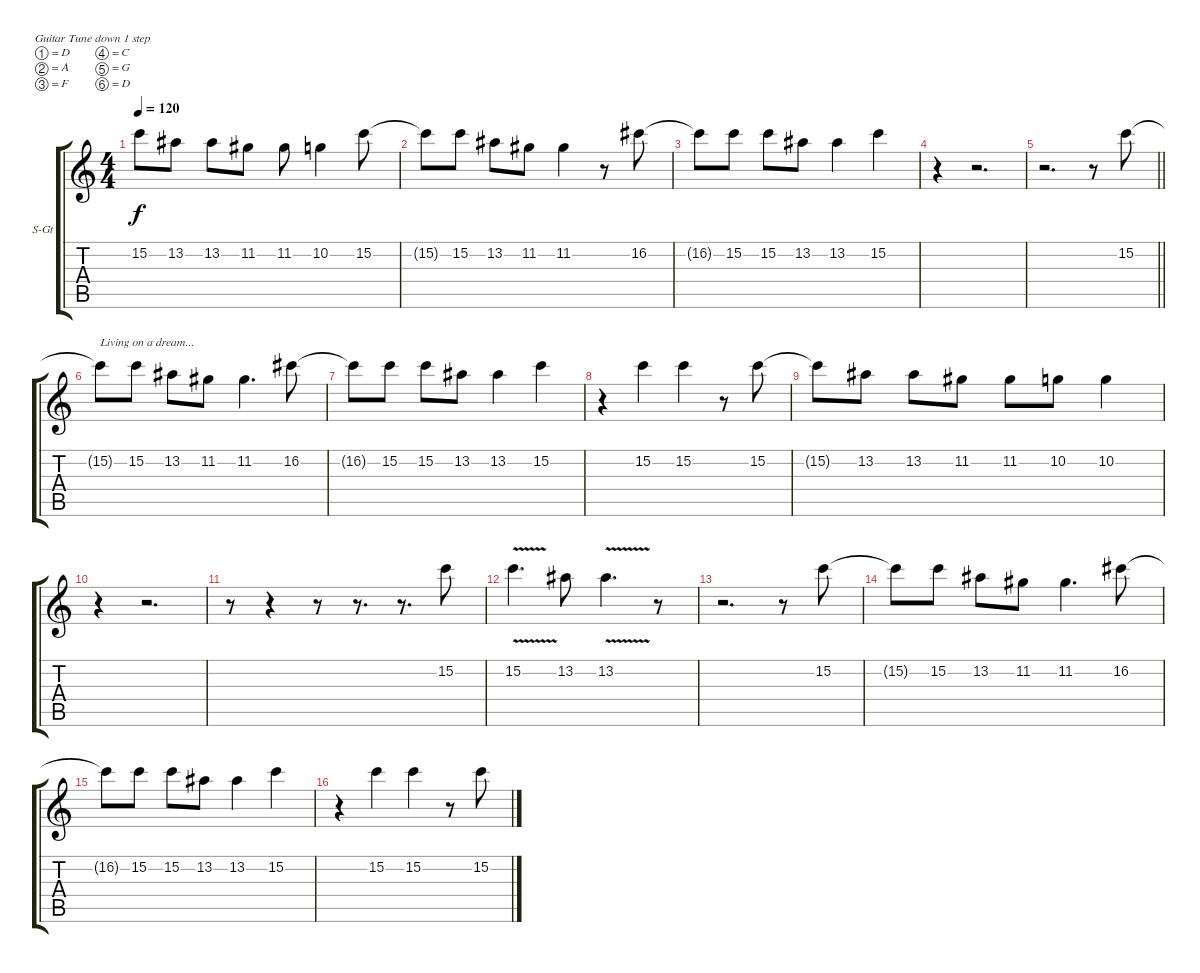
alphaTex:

\bracketExtendMode groupsimilarinstruments
\firstSystemTrackNameOrientation horizontal
\otherSystemsTrackNameOrientation horizontal
\track ("T. Sammet - Vocals" "S-Gt") {instrument violin}
\staff {score tabs}
\tuning (D4 A3 F3 C3 G2 D2)
\displaytranspose 12
\ts (4 4)
\tempo 120
\clef g2
\ks c
15.2{t}.8{dy f} 13.2.8 13.2.8 11.2.8 11.2.8 10.2.4 15.2.8 |
15.2{t}.8 15.2.8 13.2.8 11.2.8 11.2.4 r.8 16.2.8 |
16.2{t}.8 15.2.8 15.2.8 13.2.8 13.2.4 15.2.4 |
r.4 r.2{d} |
\barLineRight lightlight
r.2{d} r.8 15.2.8 |
15.2{t}.8{txt "Living on a dream..."} 15.2.8 13.2.8 11.2.8 11.2.4{d} 16.2.8 |
16.2{t}.8 15.2.8 15.2.8 13.2.8 13.2.4 15.2.4 |
r.4 15.2.4 15.2.4 r.8 15.2.8 |
15.2{t}.8 13.2.8 13.2.8 11.2.8 11.2.8 10.2.8 10.2.4 |
r.4 r.2{d} |
r.8 r.4 r.8 r.8{d} r.8{d} 15.2.8 |
15.2{v}.4{d} 13.2.8 13.2{v}.4{d} r.8 |
r.2{d} r.8 15.2.8 |
15.2{t}.8 15.2.8 13.2.8 11.2.8 11.2.4{d} 16.2.8 |
16.2{t}.8 15.2.8 15.2.8 13.2.8 13.2.4 15.2.4 |
r.4 15.2.4 15.2.4 r.8 15.2.8
